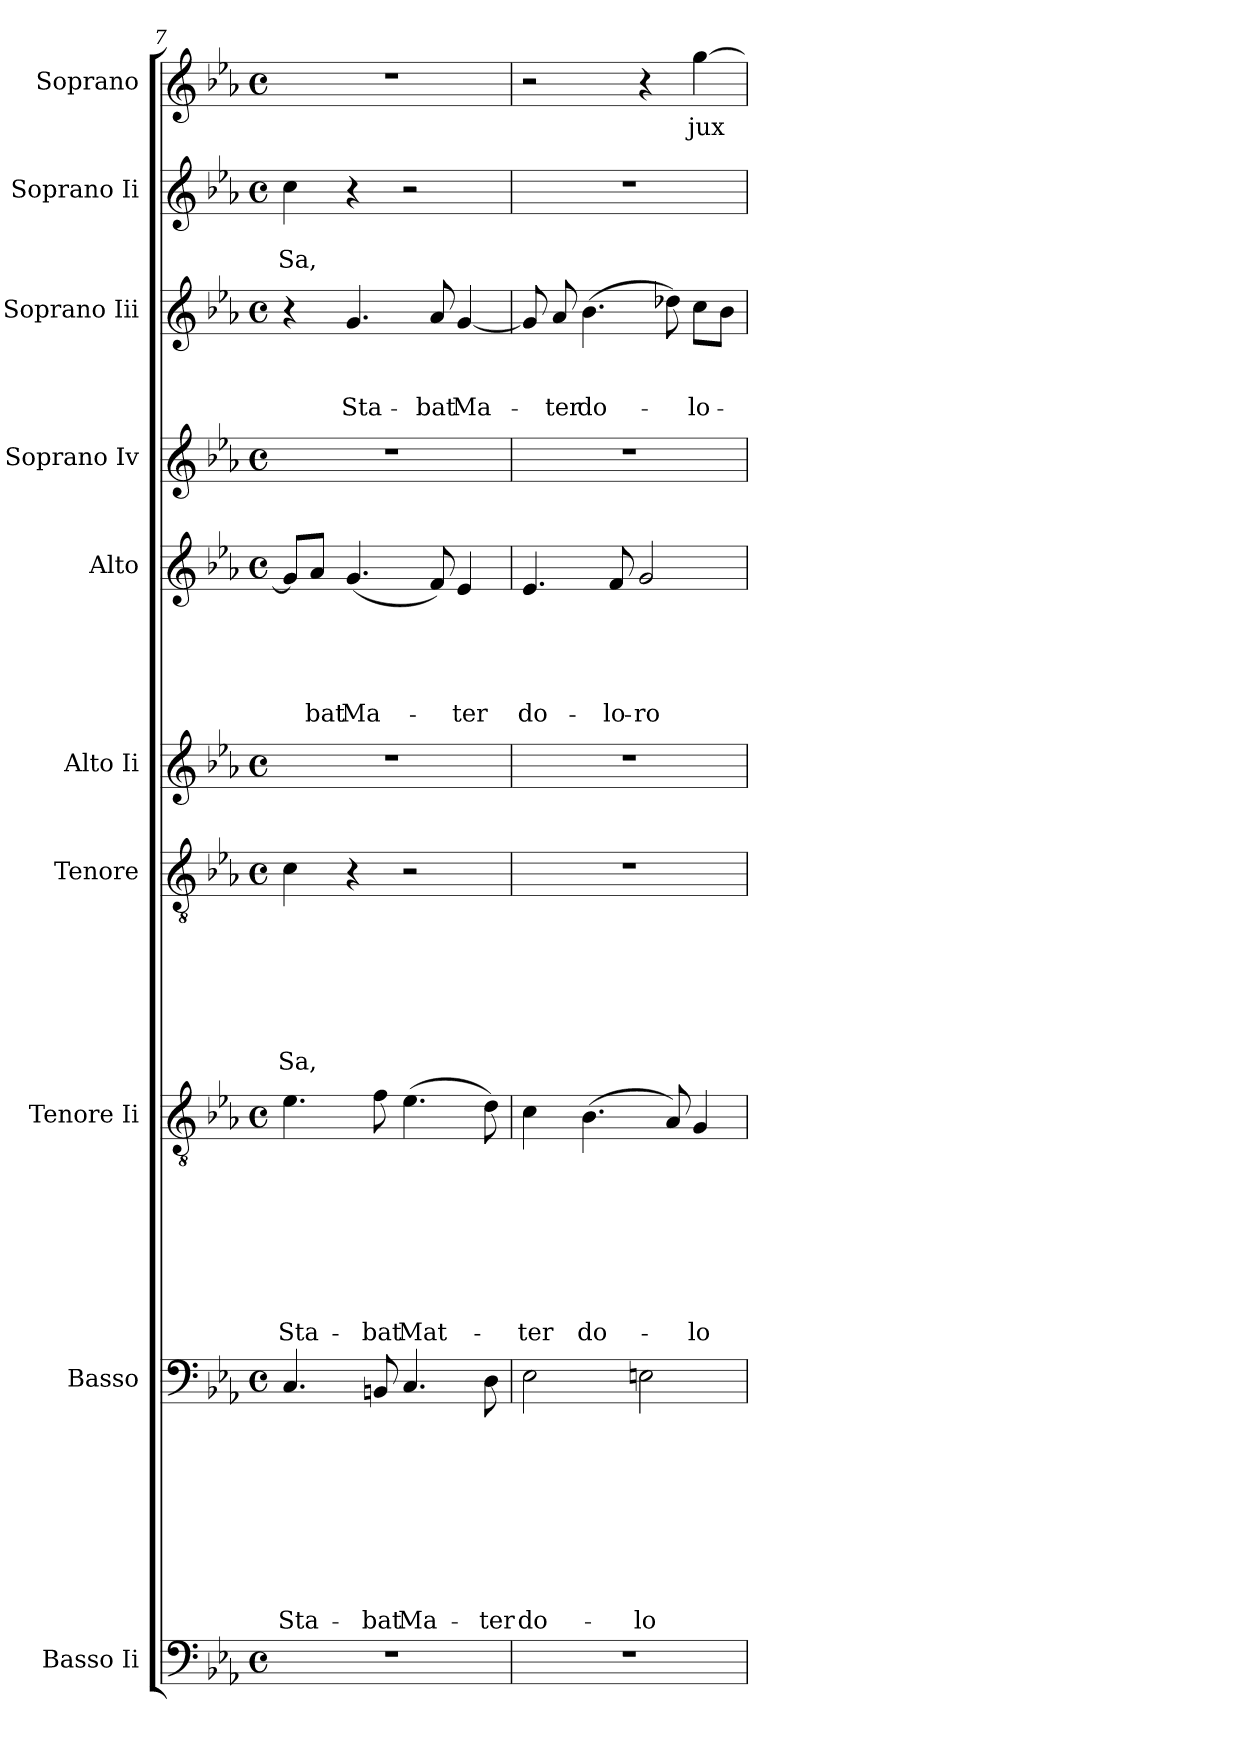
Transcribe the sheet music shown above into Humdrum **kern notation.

**kern	**kern	**text	**text	**text	**text	**text	**text	**text	**text	**text	**kern	**text	**text	**text	**text	**text	**text	**text	**text	**kern	**text	**text	**text	**text	**text	**text	**text	**kern	**kern	**text	**text	**text	**text	**text	**kern	**kern	**text	**text	**text	**kern	**text	**text	**kern	**text
*part10	*part9	*part9	*part9	*part9	*part9	*part9	*part9	*part9	*part9	*part9	*part8	*part8	*part8	*part8	*part8	*part8	*part8	*part8	*part8	*part7	*part7	*part7	*part7	*part7	*part7	*part7	*part7	*part6	*part5	*part5	*part5	*part5	*part5	*part5	*part4	*part3	*part3	*part3	*part3	*part2	*part2	*part2	*part1	*part1
*staff10	*staff9	*staff9	*staff9	*staff9	*staff9	*staff9	*staff9	*staff9	*staff9	*staff9	*staff8	*staff8	*staff8	*staff8	*staff8	*staff8	*staff8	*staff8	*staff8	*staff7	*staff7	*staff7	*staff7	*staff7	*staff7	*staff7	*staff7	*staff6	*staff5	*staff5	*staff5	*staff5	*staff5	*staff5	*staff4	*staff3	*staff3	*staff3	*staff3	*staff2	*staff2	*staff2	*staff1	*staff1
*I"Basso Ii	*I"Basso	*	*	*	*	*	*	*	*	*	*I"Tenore Ii	*	*	*	*	*	*	*	*	*I"Tenore	*	*	*	*	*	*	*	*I"Alto Ii	*I"Alto	*	*	*	*	*	*I"Soprano Iv	*I"Soprano Iii	*	*	*	*I"Soprano Ii	*	*	*I"Soprano	*
*clefF4	*clefF4	*	*	*	*	*	*	*	*	*	*clefGv2	*	*	*	*	*	*	*	*	*clefGv2	*	*	*	*	*	*	*	*clefG2	*clefG2	*	*	*	*	*	*clefG2	*clefG2	*	*	*	*clefG2	*	*	*clefG2	*
*k[b-e-a-]	*k[b-e-a-]	*	*	*	*	*	*	*	*	*	*k[b-e-a-]	*	*	*	*	*	*	*	*	*k[b-e-a-]	*	*	*	*	*	*	*	*k[b-e-a-]	*k[b-e-a-]	*	*	*	*	*	*k[b-e-a-]	*k[b-e-a-]	*	*	*	*k[b-e-a-]	*	*	*k[b-e-a-]	*
*E-:	*E-:	*	*	*	*	*	*	*	*	*	*E-:	*	*	*	*	*	*	*	*	*E-:	*	*	*	*	*	*	*	*E-:	*E-:	*	*	*	*	*	*E-:	*E-:	*	*	*	*E-:	*	*	*E-:	*
*M4/4	*M4/4	*	*	*	*	*	*	*	*	*	*M4/4	*	*	*	*	*	*	*	*	*M4/4	*	*	*	*	*	*	*	*M4/4	*M4/4	*	*	*	*	*	*M4/4	*M4/4	*	*	*	*M4/4	*	*	*M4/4	*
*met(c)	*met(c)	*	*	*	*	*	*	*	*	*	*met(c)	*	*	*	*	*	*	*	*	*met(c)	*	*	*	*	*	*	*	*met(c)	*met(c)	*	*	*	*	*	*met(c)	*met(c)	*	*	*	*met(c)	*	*	*met(c)	*
=7	=7	=7	=7	=7	=7	=7	=7	=7	=7	=7	=7	=7	=7	=7	=7	=7	=7	=7	=7	=7	=7	=7	=7	=7	=7	=7	=7	=7	=7	=7	=7	=7	=7	=7	=7	=7	=7	=7	=7	=7	=7	=7	=7	=7
!	!	!	!	!	!	!	!	!	!	!LO:LY:b	!	!	!	!	!	!	!	!	!LO:LY:b	!	!	!	!	!	!	!	!LO:LY:b	!	!	!	!	!	!	!	!	!	!	!	!	!	!	!LO:LY:b	!	!
1r	4.C/	.	.	.	.	.	.	.	.	Sta-	4.e-\	.	.	.	.	.	.	.	Sta-	4c\	.	.	.	.	.	.	-Sa,	1r	8g/L]	.	.	.	.	.	1r	4r	.	.	.	4cc\	.	-Sa,	1r	.
!	!	!	!	!	!	!	!	!	!	!	!	!	!	!	!	!	!	!	!	!	!	!	!	!	!	!	!	!	!	!	!	!	!	!LO:LY:b	!	!	!	!	!	!	!	!	!	!
.	.	.	.	.	.	.	.	.	.	.	.	.	.	.	.	.	.	.	.	.	.	.	.	.	.	.	.	.	8a-/J	.	.	.	.	-bat	.	.	.	.	.	.	.	.	.	.
!	!	!	!	!	!	!	!	!	!	!	!	!	!	!	!	!	!	!	!	!	!	!	!	!	!	!	!	!	!	!	!	!	!	!LO:LY:b	!	!	!	!	!LO:LY:b	!	!	!	!	!
.	.	.	.	.	.	.	.	.	.	.	.	.	.	.	.	.	.	.	.	4r	.	.	.	.	.	.	.	.	(<4.g/	.	.	.	.	Ma-	.	4.g/	.	.	Sta-	4r	.	.	.	.
!	!	!	!	!	!	!	!	!	!	!LO:LY:b	!	!	!	!	!	!	!	!	!LO:LY:b	!	!	!	!	!	!	!	!	!	!	!	!	!	!	!	!	!	!	!	!	!	!	!	!	!
.	8BBn/	.	.	.	.	.	.	.	.	-bat	8f\	.	.	.	.	.	.	.	-bat	.	.	.	.	.	.	.	.	.	.	.	.	.	.	.	.	.	.	.	.	.	.	.	.	.
!	!	!	!	!	!	!	!	!	!	!LO:LY:b	!	!	!	!	!	!	!	!	!LO:LY:b	!	!	!	!	!	!	!	!	!	!	!	!	!	!	!	!	!	!	!	!	!	!	!	!	!
.	4.C/	.	.	.	.	.	.	.	.	Ma-	(>4.e-\	.	.	.	.	.	.	.	Mat-	2r	.	.	.	.	.	.	.	.	.	.	.	.	.	.	.	.	.	.	.	2r	.	.	.	.
!	!	!	!	!	!	!	!	!	!	!	!	!	!	!	!	!	!	!	!	!	!	!	!	!	!	!	!	!	!	!	!	!	!	!	!	!	!	!	!LO:LY:b	!	!	!	!	!
.	.	.	.	.	.	.	.	.	.	.	.	.	.	.	.	.	.	.	.	.	.	.	.	.	.	.	.	.	8f/)	.	.	.	.	.	.	8a-/	.	.	-bat	.	.	.	.	.
!	!	!	!	!	!	!	!	!	!	!	!	!	!	!	!	!	!	!	!	!	!	!	!	!	!	!	!	!	!	!	!	!	!	!LO:LY:b	!	!	!	!	!LO:LY:b	!	!	!	!	!
.	.	.	.	.	.	.	.	.	.	.	.	.	.	.	.	.	.	.	.	.	.	.	.	.	.	.	.	.	4e-/	.	.	.	.	-ter	.	[<4g/	.	.	Ma-	.	.	.	.	.
!	!	!	!	!	!	!	!	!	!	!LO:LY:b	!	!	!	!	!	!	!	!	!	!	!	!	!	!	!	!	!	!	!	!	!	!	!	!	!	!	!	!	!	!	!	!	!	!
.	8D\	.	.	.	.	.	.	.	.	-ter	8d\)	.	.	.	.	.	.	.	.	.	.	.	.	.	.	.	.	.	.	.	.	.	.	.	.	.	.	.	.	.	.	.	.	.
=8	=8	=8	=8	=8	=8	=8	=8	=8	=8	=8	=8	=8	=8	=8	=8	=8	=8	=8	=8	=8	=8	=8	=8	=8	=8	=8	=8	=8	=8	=8	=8	=8	=8	=8	=8	=8	=8	=8	=8	=8	=8	=8	=8	=8
!	!	!	!	!	!	!	!	!	!	!LO:LY:b	!	!	!	!	!	!	!	!	!LO:LY:b	!	!	!	!	!	!	!	!	!	!	!	!	!	!	!LO:LY:b	!	!	!	!	!	!	!	!	!	!
1r	2E-\	.	.	.	.	.	.	.	.	do-	4c\	.	.	.	.	.	.	.	-ter	1r	.	.	.	.	.	.	.	1r	4.e-/	.	.	.	.	do-	1r	8g/]	.	.	.	1r	.	.	2r	.
!	!	!	!	!	!	!	!	!	!	!	!	!	!	!	!	!	!	!	!	!	!	!	!	!	!	!	!	!	!	!	!	!	!	!	!	!	!	!	!LO:LY:b	!	!	!	!	!
.	.	.	.	.	.	.	.	.	.	.	.	.	.	.	.	.	.	.	.	.	.	.	.	.	.	.	.	.	.	.	.	.	.	.	.	8a-/	.	.	-ter	.	.	.	.	.
!	!	!	!	!	!	!	!	!	!	!	!	!	!	!	!	!	!	!	!LO:LY:b	!	!	!	!	!	!	!	!	!	!	!	!	!	!	!	!	!	!	!	!LO:LY:b	!	!	!	!	!
.	.	.	.	.	.	.	.	.	.	.	(>4.B-\	.	.	.	.	.	.	.	do-	.	.	.	.	.	.	.	.	.	.	.	.	.	.	.	.	(>4.b-\	.	.	do-	.	.	.	.	.
!	!	!	!	!	!	!	!	!	!	!	!	!	!	!	!	!	!	!	!	!	!	!	!	!	!	!	!	!	!	!	!	!	!	!LO:LY:b	!	!	!	!	!	!	!	!	!	!
.	.	.	.	.	.	.	.	.	.	.	.	.	.	.	.	.	.	.	.	.	.	.	.	.	.	.	.	.	8f/	.	.	.	.	-lo-	.	.	.	.	.	.	.	.	.	.
!	!	!	!	!	!	!	!	!	!	!LO:LY:b	!	!	!	!	!	!	!	!	!	!	!	!	!	!	!	!	!	!	!	!	!	!	!	!LO:LY:b	!	!	!	!	!	!	!	!	!	!
.	2En\	.	.	.	.	.	.	.	.	-lo-	.	.	.	.	.	.	.	.	.	.	.	.	.	.	.	.	.	.	2g/	.	.	.	.	-ro-	.	.	.	.	.	.	.	.	4r	.
.	.	.	.	.	.	.	.	.	.	.	8A-/)	.	.	.	.	.	.	.	.	.	.	.	.	.	.	.	.	.	.	.	.	.	.	.	.	8dd-X\)	.	.	.	.	.	.	.	.
!	!	!	!	!	!	!	!	!	!	!	!	!	!	!	!	!	!	!	!LO:LY:b	!	!	!	!	!	!	!	!	!	!	!	!	!	!	!	!	!	!	!	!LO:LY:b	!	!	!	!	!LO:LY:b
.	.	.	.	.	.	.	.	.	.	.	4G/	.	.	.	.	.	.	.	-lo-	.	.	.	.	.	.	.	.	.	.	.	.	.	.	.	.	8cc\L	.	.	-lo-	.	.	.	[>4gg\	jux-
.	.	.	.	.	.	.	.	.	.	.	.	.	.	.	.	.	.	.	.	.	.	.	.	.	.	.	.	.	.	.	.	.	.	.	.	8b-\J	.	.	.	.	.	.	.	.
=	=	=	=	=	=	=	=	=	=	=	=	=	=	=	=	=	=	=	=	=	=	=	=	=	=	=	=	=	=	=	=	=	=	=	=	=	=	=	=	=	=	=	=	=
*-	*-	*-	*-	*-	*-	*-	*-	*-	*-	*-	*-	*-	*-	*-	*-	*-	*-	*-	*-	*-	*-	*-	*-	*-	*-	*-	*-	*-	*-	*-	*-	*-	*-	*-	*-	*-	*-	*-	*-	*-	*-	*-	*-	*-
